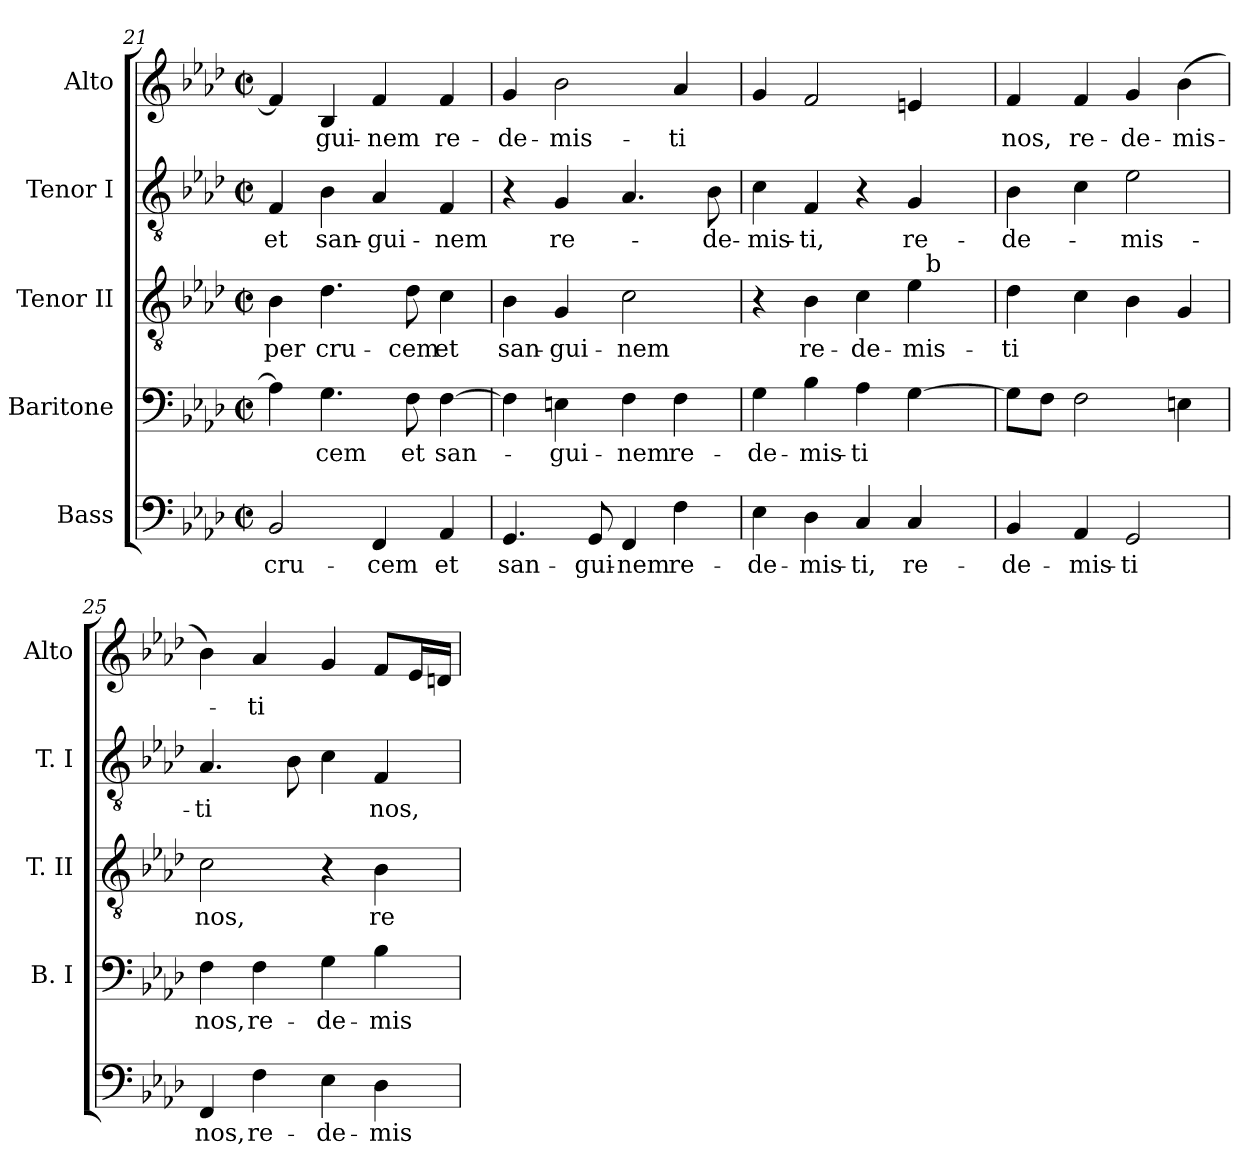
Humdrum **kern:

**kern	**text	**kern	**text	**kern	**text	**kern	**text	**kern	**text
*part5	*part5	*part4	*part4	*part3	*part3	*part2	*part2	*part1	*part1
*staff5	*staff5	*staff4	*staff4	*staff3	*staff3	*staff2	*staff2	*staff1	*staff1
*I"Bass	*	*I"Baritone	*	*I"Tenor II	*	*I"Tenor I	*	*I"Alto	*
*	*	*I'B. I	*	*I'T. II	*	*I'T. I	*	*I'Alto	*
!!LO:PB:g=z
*clefF4	*	*clefF4	*	*clefGv2	*	*clefGv2	*	*clefG2	*
*	*	*ITrd7c12	*	*	*	*	*	*	*
*k[b-e-a-d-]	*	*k[b-e-a-d-]	*	*k[b-e-a-d-]	*	*k[b-e-a-d-]	*	*k[b-e-a-d-]	*
*A-:	*	*A-:	*	*A-:	*	*A-:	*	*A-:	*
*M2/2	*	*M2/2	*	*M2/2	*	*M2/2	*	*M2/2	*
*met(c|)	*	*met(c|)	*	*met(c|)	*	*met(c|)	*	*met(c|)	*
=21	=21	=21	=21	=21	=21	=21	=21	=21	=21
!	!LO:LY:b:color=#000000	!	!	!	!	!	!	!	!
!	!	!	!	!	!LO:LY:b:color=#000000	!	!	!	!
!	!	!	!	!	!	!	!LO:LY:b:color=#000000	!	!
2BB-i/	cru-	4AA-i\]	.	4B-i\	per	4Fi/	et	4fi/]	.
!	!	!	!LO:LY:b:color=#000000	!	!	!	!	!	!
!	!	!	!	!	!LO:LY:b:color=#000000	!	!	!	!
!	!	!	!	!	!	!	!LO:LY:b:color=#000000	!	!
!	!	!	!	!	!	!	!	!	!LO:LY:b:color=#000000
.	.	4.GGi\	-cem	4.d-i\	cru-	4B-i\	san-	4B-i/	-gui-
!	!LO:LY:b:color=#000000	!	!	!	!	!	!	!	!
!	!	!	!	!	!	!	!LO:LY:b:color=#000000	!	!
!	!	!	!	!	!	!	!	!	!LO:LY:b:color=#000000
4FFi/	-cem	.	.	.	.	4A-i/	-gui-	4fi/	-nem
!	!	!	!LO:LY:b:color=#000000	!	!	!	!	!	!
!	!	!	!	!	!LO:LY:b:color=#000000	!	!	!	!
.	.	8FFi\	et	8d-i\	-cem	.	.	.	.
!	!LO:LY:b:color=#000000	!	!	!	!	!	!	!	!
!	!	!	!LO:LY:b:color=#000000	!	!	!	!	!	!
!	!	!	!	!	!LO:LY:b:color=#000000	!	!	!	!
!	!	!	!	!	!	!	!LO:LY:b:color=#000000	!	!
!	!	!	!	!	!	!	!	!	!LO:LY:b:color=#000000
4AA-i/	et	[>4FFi\	san-	4ci\	et	4Fi/	-nem	4fi/	re-
=22	=22	=22	=22	=22	=22	=22	=22	=22	=22
!	!LO:LY:b:color=#000000	!	!	!	!	!	!	!	!
!	!	!	!	!	!LO:LY:b:color=#000000	!	!	!	!
!	!	!	!	!	!	!	!	!	!LO:LY:b:color=#000000
4.GGi/	san-	4FFi\]	.	4B-i\	san-	4r	.	4gi/	-de-
!	!	!	!LO:LY:b:color=#000000	!	!	!	!	!	!
!	!	!	!	!	!LO:LY:b:color=#000000	!	!	!	!
!	!	!	!	!	!	!	!LO:LY:b:color=#000000	!	!
!	!	!	!	!	!	!	!	!	!LO:LY:b:color=#000000
.	.	4EEni\	-gui-	4Gi/	-gui-	4Gi/	re-	2b-i\	-mis-
!	!LO:LY:b:color=#000000	!	!	!	!	!	!	!	!
8GGi/	-gui-	.	.	.	.	.	.	.	.
!	!LO:LY:b:color=#000000	!	!	!	!	!	!	!	!
!	!	!	!LO:LY:b:color=#000000	!	!	!	!	!	!
!	!	!	!	!	!LO:LY:b:color=#000000	!	!	!	!
4FFi/	-nem	4FFi\	-nem	2ci\	-nem	4.A-i/	.	.	.
!	!LO:LY:b:color=#000000	!	!	!	!	!	!	!	!
!	!	!	!LO:LY:b:color=#000000	!	!	!	!	!	!
!	!	!	!	!	!	!	!	!	!LO:LY:b:color=#000000
4Fi\	re-	4FFi\	re-	.	.	.	.	4a-i/	-ti
!	!	!	!	!	!	!	!LO:LY:b:color=#000000	!	!
.	.	.	.	.	.	8B-i\	-de-	.	.
=23	=23	=23	=23	=23	=23	=23	=23	=23	=23
!	!LO:LY:b:color=#000000	!	!	!	!	!	!	!	!
!	!	!	!LO:LY:b:color=#000000	!	!	!	!	!	!
!	!	!	!	!	!	!	!LO:LY:b:color=#000000	!	!
*	*	*	*	*^	*	*	*	*	*
4E-i\	-de-	4GGi\	-de-	4r	2ryy	.	4ci\	-mis-	4gi/	.
!	!LO:LY:b:color=#000000	!	!	!	!	!	!	!	!	!
!	!	!	!LO:LY:b:color=#000000	!	!	!	!	!	!	!
!	!	!	!	!	!	!LO:LY:b:color=#000000	!	!	!	!
!	!	!	!	!	!	!	!	!LO:LY:b:color=#000000	!	!
4D-i\	-mis-	4BB-i\	-mis-	4B-i\	.	re-	4Fi/	-ti,	2fi/	.
!	!LO:LY:b:color=#000000	!	!	!	!	!	!	!	!	!
!	!	!	!LO:LY:b:color=#000000	!	!	!	!	!	!	!
!	!	!	!	!	!	!LO:LY:b:color=#000000	!	!	!	!
4Ci/	-ti,	4AA-i\	-ti	4ci\	4ryy	-de-	4r	.	.	.
!	!LO:LY:b:color=#000000	!	!	!	!	!	!	!	!	!
!	!	!	!	!	!	!LO:LY:b:color=#000000	!	!	!	!
!	!	!	!	!	!	!	!	!LO:LY:b:color=#000000	!	!
4Ci/	re-	[>4GGi\	.	4e-i\	32ryy	-mis-	4Gi/	re-	4eni/	.
.	.	.	.	.	256ryy	.	.	.	.	.
!	!	!	!	!	!LO:TX:a:t=b	!	!	!	!	!
.	.	.	.	.	8ryy	.	.	.	.	.
.	.	.	.	.	16ryy	.	.	.	.	.
.	.	.	.	.	64..ryy	.	.	.	.	.
*	*	*	*	*v	*v	*	*	*	*	*
=24	=24	=24	=24	=24	=24	=24	=24	=24	=24
*	*	*	*	*^	*	*	*	*	*
!	!LO:LY:b:color=#000000	!	!	!	!	!	!	!	!	!
*	*	*	*	*v	*v	*	*	*	*	*
*	*	*	*	*^	*	*	*	*	*
!	!	!	!	!	!	!LO:LY:b:color=#000000	!	!	!	!
*	*	*	*	*v	*v	*	*	*	*	*
*	*	*	*	*^	*	*	*	*	*
!	!	!	!	!	!	!	!	!LO:LY:b:color=#000000	!	!
*	*	*	*	*v	*v	*	*	*	*	*
*	*	*	*	*^	*	*	*	*	*
!	!	!	!	!	!	!	!	!	!	!LO:LY:b:color=#000000
*	*	*	*	*v	*v	*	*	*	*	*
4BB-i/	-de-	8GGi\L]	.	4d-i\	-ti	4B-i\	-de-	4fi/	nos,
.	.	8FFi\J	.	.	.	.	.	.	.
!	!LO:LY:b:color=#000000	!	!	!	!	!	!	!	!
!	!	!	!	!	!	!	!	!	!LO:LY:b:color=#000000
4AA-i/	-mis-	2FFi\	.	4ci\	.	4ci\	.	4fi/	re-
!	!LO:LY:b:color=#000000	!	!	!	!	!	!	!	!
!	!	!	!	!	!	!	!LO:LY:b:color=#000000	!	!
!	!	!	!	!	!	!	!	!	!LO:LY:b:color=#000000
2GGi/	-ti	.	.	4B-i\	.	2e-i\	-mis-	4gi/	-de-
!	!	!	!	!	!	!	!	!	!LO:LY:b:color=#000000
.	.	4EEni\	.	4Gi/	.	.	.	(4b-i\	-mis-
=25	=25	=25	=25	=25	=25	=25	=25	=25	=25
!	!LO:LY:b:color=#000000	!	!	!	!	!	!	!	!
!	!	!	!LO:LY:b:color=#000000	!	!	!	!	!	!
!	!	!	!	!	!LO:LY:b:color=#000000	!	!	!	!
!	!	!	!	!	!	!	!LO:LY:b:color=#000000	!	!
4FFi/	nos,	4FFi\	nos,	2ci\	nos,	4.A-i/	-ti	4b-i\)	.
!	!LO:LY:b:color=#000000	!	!	!	!	!	!	!	!
!	!	!	!LO:LY:b:color=#000000	!	!	!	!	!	!
!	!	!	!	!	!	!	!	!	!LO:LY:b:color=#000000
4Fi\	re-	4FFi\	re-	.	.	.	.	4a-i/	-ti
.	.	.	.	.	.	8B-i\	.	.	.
!	!LO:LY:b:color=#000000	!	!	!	!	!	!	!	!
!	!	!	!LO:LY:b:color=#000000	!	!	!	!	!	!
4E-i\	-de-	4GGi\	-de-	4r	.	4ci\	.	4gi/	.
!	!LO:LY:b:color=#000000	!	!	!	!	!	!	!	!
!	!	!	!LO:LY:b:color=#000000	!	!	!	!	!	!
!	!	!	!	!	!LO:LY:b:color=#000000	!	!	!	!
!	!	!	!	!	!	!	!LO:LY:b:color=#000000	!	!
4D-i\	-mis-	4BB-i\	-mis-	4B-i\	re-	4Fi/	nos,	8fi/L	.
.	.	.	.	.	.	.	.	16e-i/L	.
.	.	.	.	.	.	.	.	16dni/JJ	.
=	=	=	=	=	=	=	=	=	=
*-	*-	*-	*-	*-	*-	*-	*-	*-	*-
